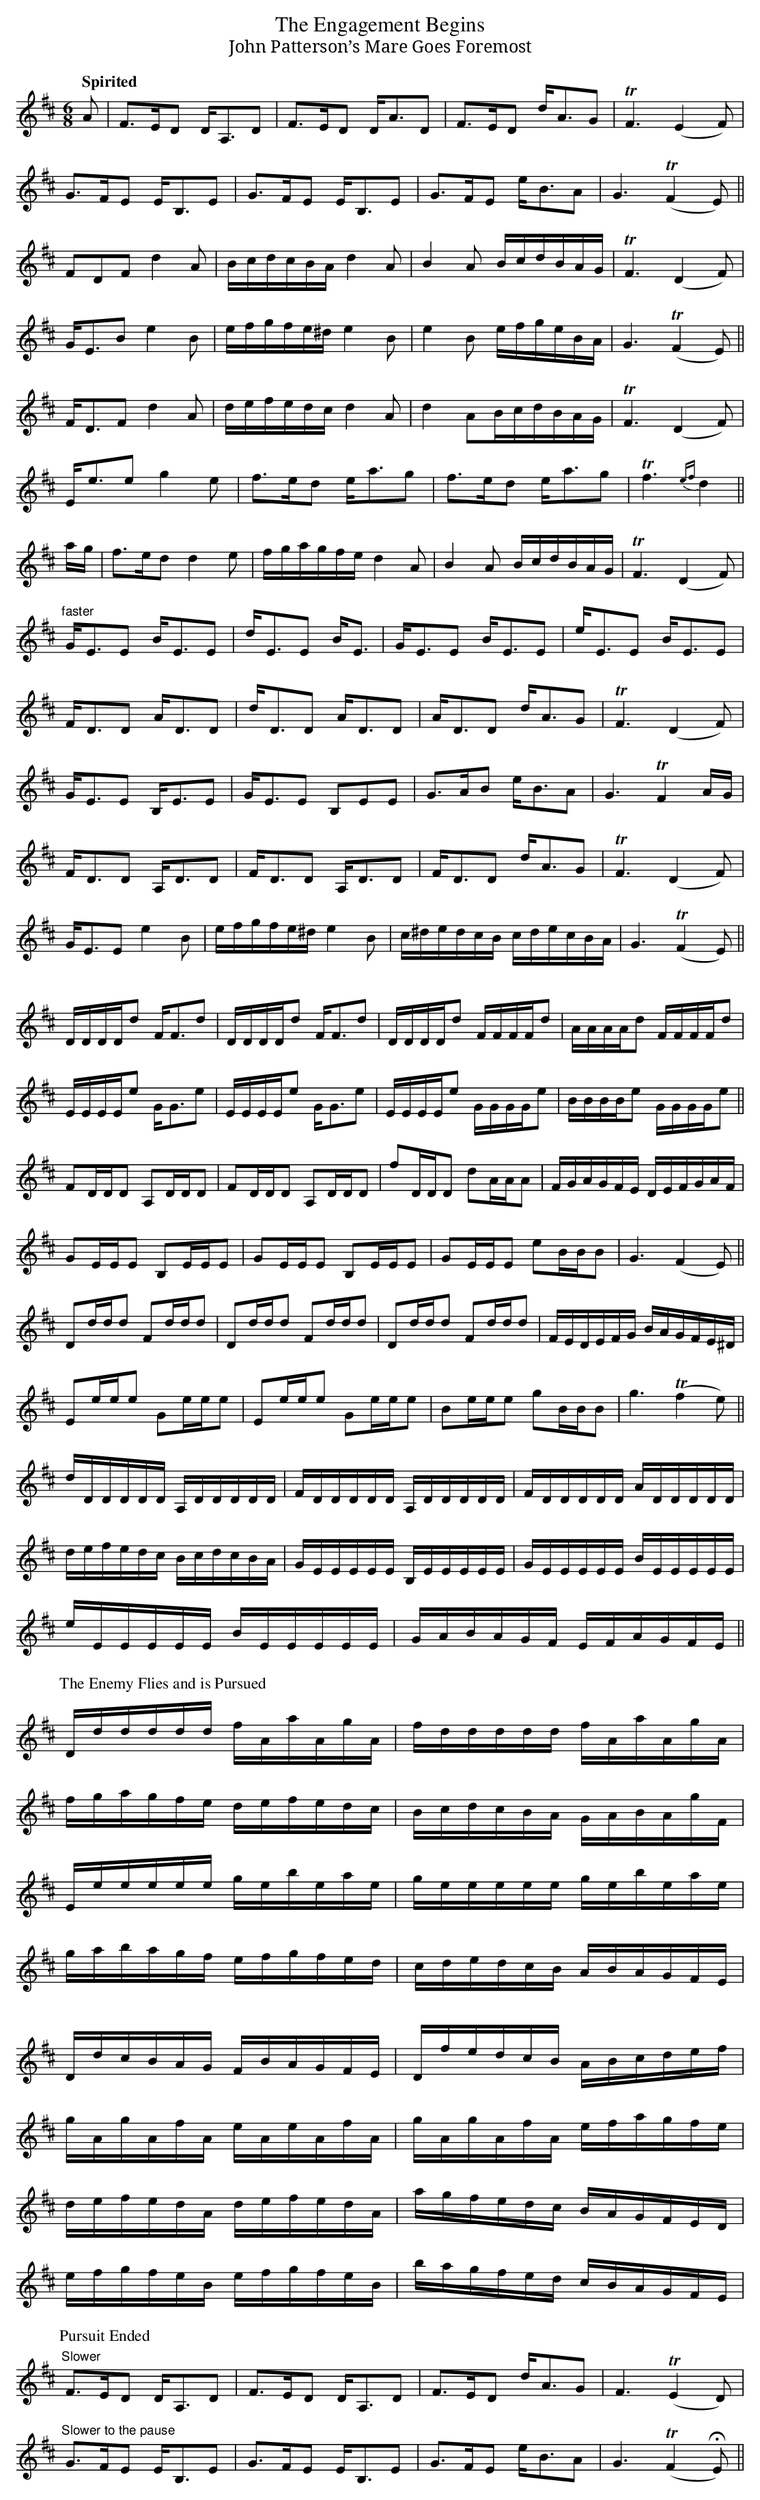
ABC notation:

X:1
T:Engagement Begins, The
T:John Patterson’s Mare Goes Foremost
M:6/8
L:1/8
Q:"Spirited"
K:D
A|F>ED D<A,D|F>ED D<AD|F>ED d<AG|TF3 (E2F)|
G>FE E<B,E|G>FE E<B,E|G>FE e<BA|G3 T(F2E)||
FDF d2A|B/c/d/c/B/A/ d2A|B2A B/c/d/B/A/G/|TF3(D2F)|
G<EB e2B|e/f/g/f/e/^d/ e2B|e2B e/f/g/e/B/A/|G3 T(F2E)||
F<DF d2A|d/e/f/e/d/c/ d2A|d2AB/c/d/B/A/G/|TF3 (D2F)|
E<ee g2e|f>ed e<ag|f>ed e<ag|Tf3 {ef}d2||
a/g/|f>ed d2e|f/g/a/g/f/e/ d2A|B2A B/c/d/B/A/G/|TF3 (D2F)|
"faster"G<EE B<EE|d<EE B<E|G<EE B<EE|e<EE B<EE|
F<DD A<DD|d<DD A<DD|A<DD d<AG|TF3 (D2F)|
G<EE B,<EE|G<EE B,EE|G>AB e<BA|G3 TF2A/G/|
F<DD A,<DD|F<DD A,<DD|F<DD d<AG|TF3(D2F)|
G<EE e2B|e/f/g/f/e/^d/ e2B|c/^d/e/d/c/B/ c/d/e/c/B/A/|G3 T(F2E)||
D/D/D/D/d F<Fd|D/D/D/D/d F<Fd|D/D/D/D/d F/F/F/F/d|A/A/A/A/d F/F/F/F/d|
E/E/E/E/e G<Ge|E/E/E/E/e G<Ge|E/E/E/E/e G/G/G/G/e|B/B/B/B/e G/G/G/G/e||
FD/D/D A,D/D/D|FD/D/D A,D/D/D|fD/D/D dA/A/A|F/G/A/G/F/E/ D/E/F/G/A/F/|
GE/E/E B,E/E/E|GE/E/E B,E/E/E|GE/E/E eB/B/B|G3 (F2E)||
Dd/d/d Fd/d/d|Dd/d/d Fd/d/d|Dd/d/d Fd/d/d|F/E/D/E/F/G/ B/A/G/F/E/^D/|
Ee/e/e Ge/e/e|Ee/e/e Ge/e/e|Be/e/e gB/B/B|g3T(f2e)||
d/D/D/D/D/D/ A,/D/D/D/D/D/|F/D/D/D/D/D/ A,/D/D/D/D/D/|F/D/D/D/D/D/ A/D/D/D/D/D/|
d/e/f/e/d/c/ B/c/d/c/B/A/|G/E/E/E/E/E/ B,/E/E/E/E/E/|G/E/E/E/E/E/ B/E/E/E/E/E/|
e/E/E/E/E/E/ B/E/E/E/E/E/|G/A/B/A/G/F/ E/F/A/G/F/E/||
P:The Enemy Flies and is Pursued
D/d/d/d/d/d/ f/A/a/A/g/A/|f/d/d/d/d/d/ f/A/a/A/g/A/|
f/g/a/g/f/e/ d/e/f/e/d/c/|B/c/d/c/B/A/ G/A/B/A/g/F/|
E/e/e/e/e/e/ g/e/b/e/a/e/|g/e/e/e/e/e/ g/e/b/e/a/e/|
g/a/b/a/g/f/ e/f/g/f/e/d/|c/d/e/d/c/B/ A/B/A/G/F/E/|
D/d/c/B/A/G/ F/B/A/G/F/E/|D/f/e/d/c/B/ A/B/c/d/e/f/|
g/A/g/A/f/A/ e/A/e/A/f/A/|g/A/g/A/f/A/ e/f/a/g/f/e/|
d/e/f/e/d/A/ d/e/f/e/d/A/|a/g/f/e/d/c/ B/A/G/F/E/D/|
e/f/g/f/e/B/ e/f/g/f/e/B/|b/a/g/f/e/d/ c/B/A/G/F/E/|
P:Pursuit Ended
"Slower"F>ED D<A,D|F>ED D<A,D|F>ED d<AG|F3 T(E2D)|
"Slower to the pause"G>FE E<B,E|G>FE E<B,E|G>FE e<BA|G3 T(F2!fermata!E)||
